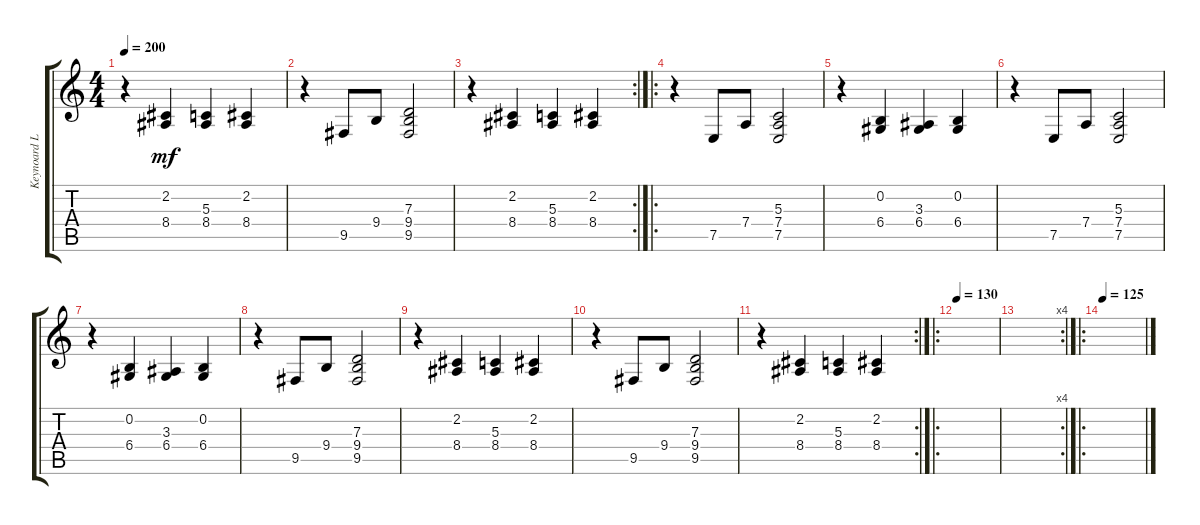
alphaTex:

\track ("Keynoard Lead" "Keynoard L") {instrument stringensemble1}
\staff {score tabs}
\tuning (E4 B3 G3 D3 A2 E2) {hide}
\ts (4 4)
\tempo 200
\clef g2
\ks c
r.4{dy mf} (2.2 8.4).4 (5.3 8.4).4 (2.2 8.4).4 |
r.4 9.5.8 9.4.8 (7.3 9.4 9.5).2 |
\rc 2
r.4 (2.2 8.4).4 (5.3 8.4).4 (2.2 8.4).4 |
\ro
r.4 7.5.8 7.4.8 (5.3 7.4 7.5).2 |
r.4 (0.2 6.4).4 (3.3 6.4).4 (0.2 6.4).4 |
r.4 7.5.8 7.4.8 (5.3 7.4 7.5).2 |
r.4 (0.2 6.4).4 (3.3 6.4).4 (0.2 6.4).4 |
r.4 9.5.8 9.4.8 (7.3 9.4 9.5).2 |
r.4 (2.2 8.4).4 (5.3 8.4).4 (2.2 8.4).4 |
r.4 9.5.8 9.4.8 (7.3 9.4 9.5).2 |
\rc 2
r.4 (2.2 8.4).4 (5.3 8.4).4 (2.2 8.4).4 |
\ro
\tempo 130
|
\rc 4
|
\ro
\tempo 125
